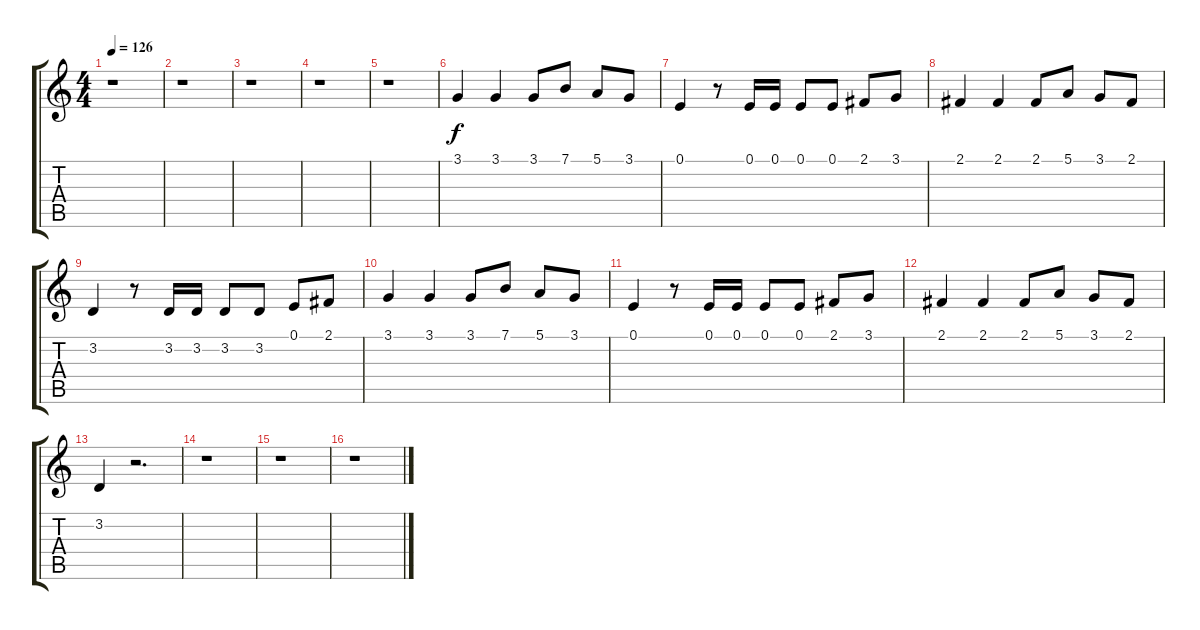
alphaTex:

\track "" {instrument lead2sawtooth}
\staff {score tabs}
\tuning (E4 B3 G3 D3 A2 E2) {hide}
\ts (4 4)
\tempo 126
\clef g2
\ks c
r.1{dy f} |
r.1 |
r.1 |
r.1 |
r.1 |
3.1.4 3.1.4 3.1.8 7.1.8 5.1.8 3.1.8 |
0.1.4 r.8 0.1.16 0.1.16 0.1.8 0.1.8 2.1.8 3.1.8 |
2.1.4 2.1.4 2.1.8 5.1.8 3.1.8 2.1.8 |
3.2.4 r.8 3.2.16 3.2.16 3.2.8 3.2.8 0.1.8 2.1.8 |
3.1.4 3.1.4 3.1.8 7.1.8 5.1.8 3.1.8 |
0.1.4 r.8 0.1.16 0.1.16 0.1.8 0.1.8 2.1.8 3.1.8 |
2.1.4 2.1.4 2.1.8 5.1.8 3.1.8 2.1.8 |
3.2.4 r.2{d} |
r.1 |
r.1 |
r.1
